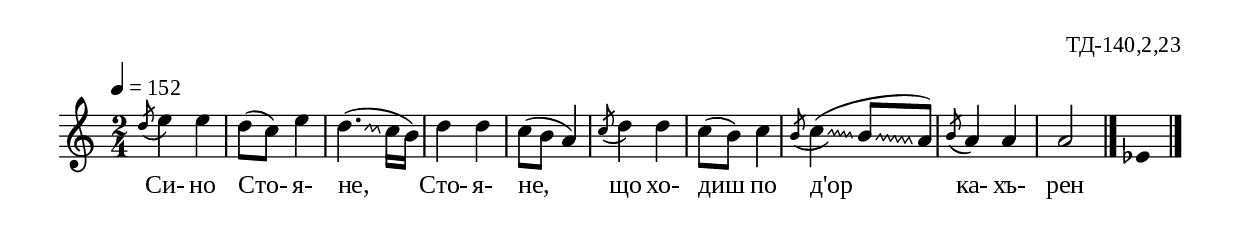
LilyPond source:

%{
TD_140_2_23
%}

\include "td-preamble.ly"

\score {
\relative c'' {
 \tempo 4 = 152
  \time 2/4
 \acciaccatura d8 e4 e 
 d8( c) e4 
  \override Glissando #'style = #'zigzag
  \noteFi d4.\glissando( c16 b) d4 d c8( b a4)
  \acciaccatura c8 d4 d c8( b) c4 \acciaccatura b8 
  \noteFi c4\glissando( \noteFi b8\glissando[ a)]
  \acciaccatura b8 a4 a a2 
 \bar "|." 
 \fixB ees4  
 \bar "|." 
}
\addlyrics { Си- но Сто- я- не, Сто- я- не, що хо- диш по д'ор ка- хъ- рен }
%
\layout {
  indent = #0
  line-width = 190\mm
  ragged-right=##f
}
%
\midi { 
	\context {
		\Score
		tempoWholesPerMinute = #(ly:make-moment 152 4)
		}
	}
}

\header{
  opus = "ТД-140,2,23"
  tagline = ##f
}



